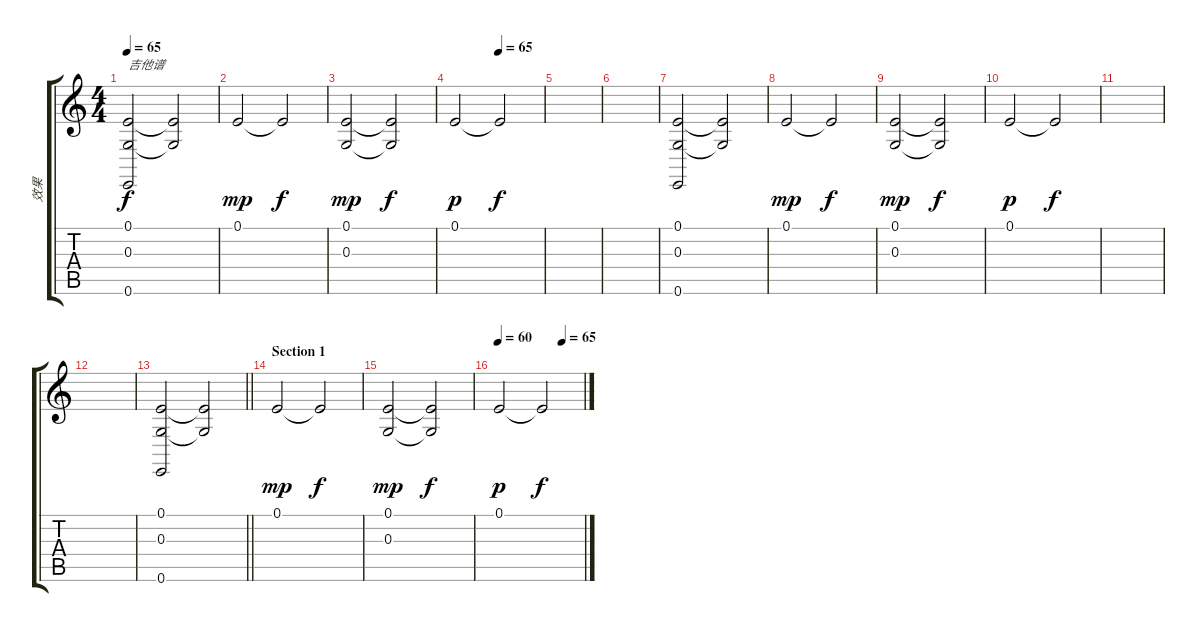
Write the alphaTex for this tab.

\track ("效果" "效果") {instrument seashore}
\staff {score tabs}
\tuning (E4 B3 G3 D3 A2 E2) {hide}
\ts (4 4)
\tempo 65
\tempo 60
\tempo 65
\clef g2
\ks c
(0.1 0.3 0.6).2{txt "吉他谱" dy f instrument seashore} (0.1{t} 0.3{t}).2 |
0.1.2{dy mp} 0.1{t}.2{dy f} |
(0.1 0.3).2{dy mp} (0.1{t} 0.3{t}).2{dy f} |
\tempo (65 0.5)
0.1.2{dy p} 0.1{t}.2{dy f} |
|
|
(0.1 0.3 0.6).2 (0.1{t} 0.3{t}).2 |
0.1.2{dy mp} 0.1{t}.2{dy f} |
(0.1 0.3).2{dy mp} (0.1{t} 0.3{t}).2{dy f} |
0.1.2{dy p} 0.1{t}.2{dy f} |
|
|
\barLineRight lightlight
(0.1 0.3 0.6).2 (0.1{t} 0.3{t}).2 |
\section ("" "Section 1")
0.1.2{dy mp} 0.1{t}.2{dy f} |
(0.1 0.3).2{dy mp} (0.1{t} 0.3{t}).2{dy f} |
\tempo 60
\tempo (65 0.75)
0.1.2{dy p} 0.1{t}.2{dy f}
